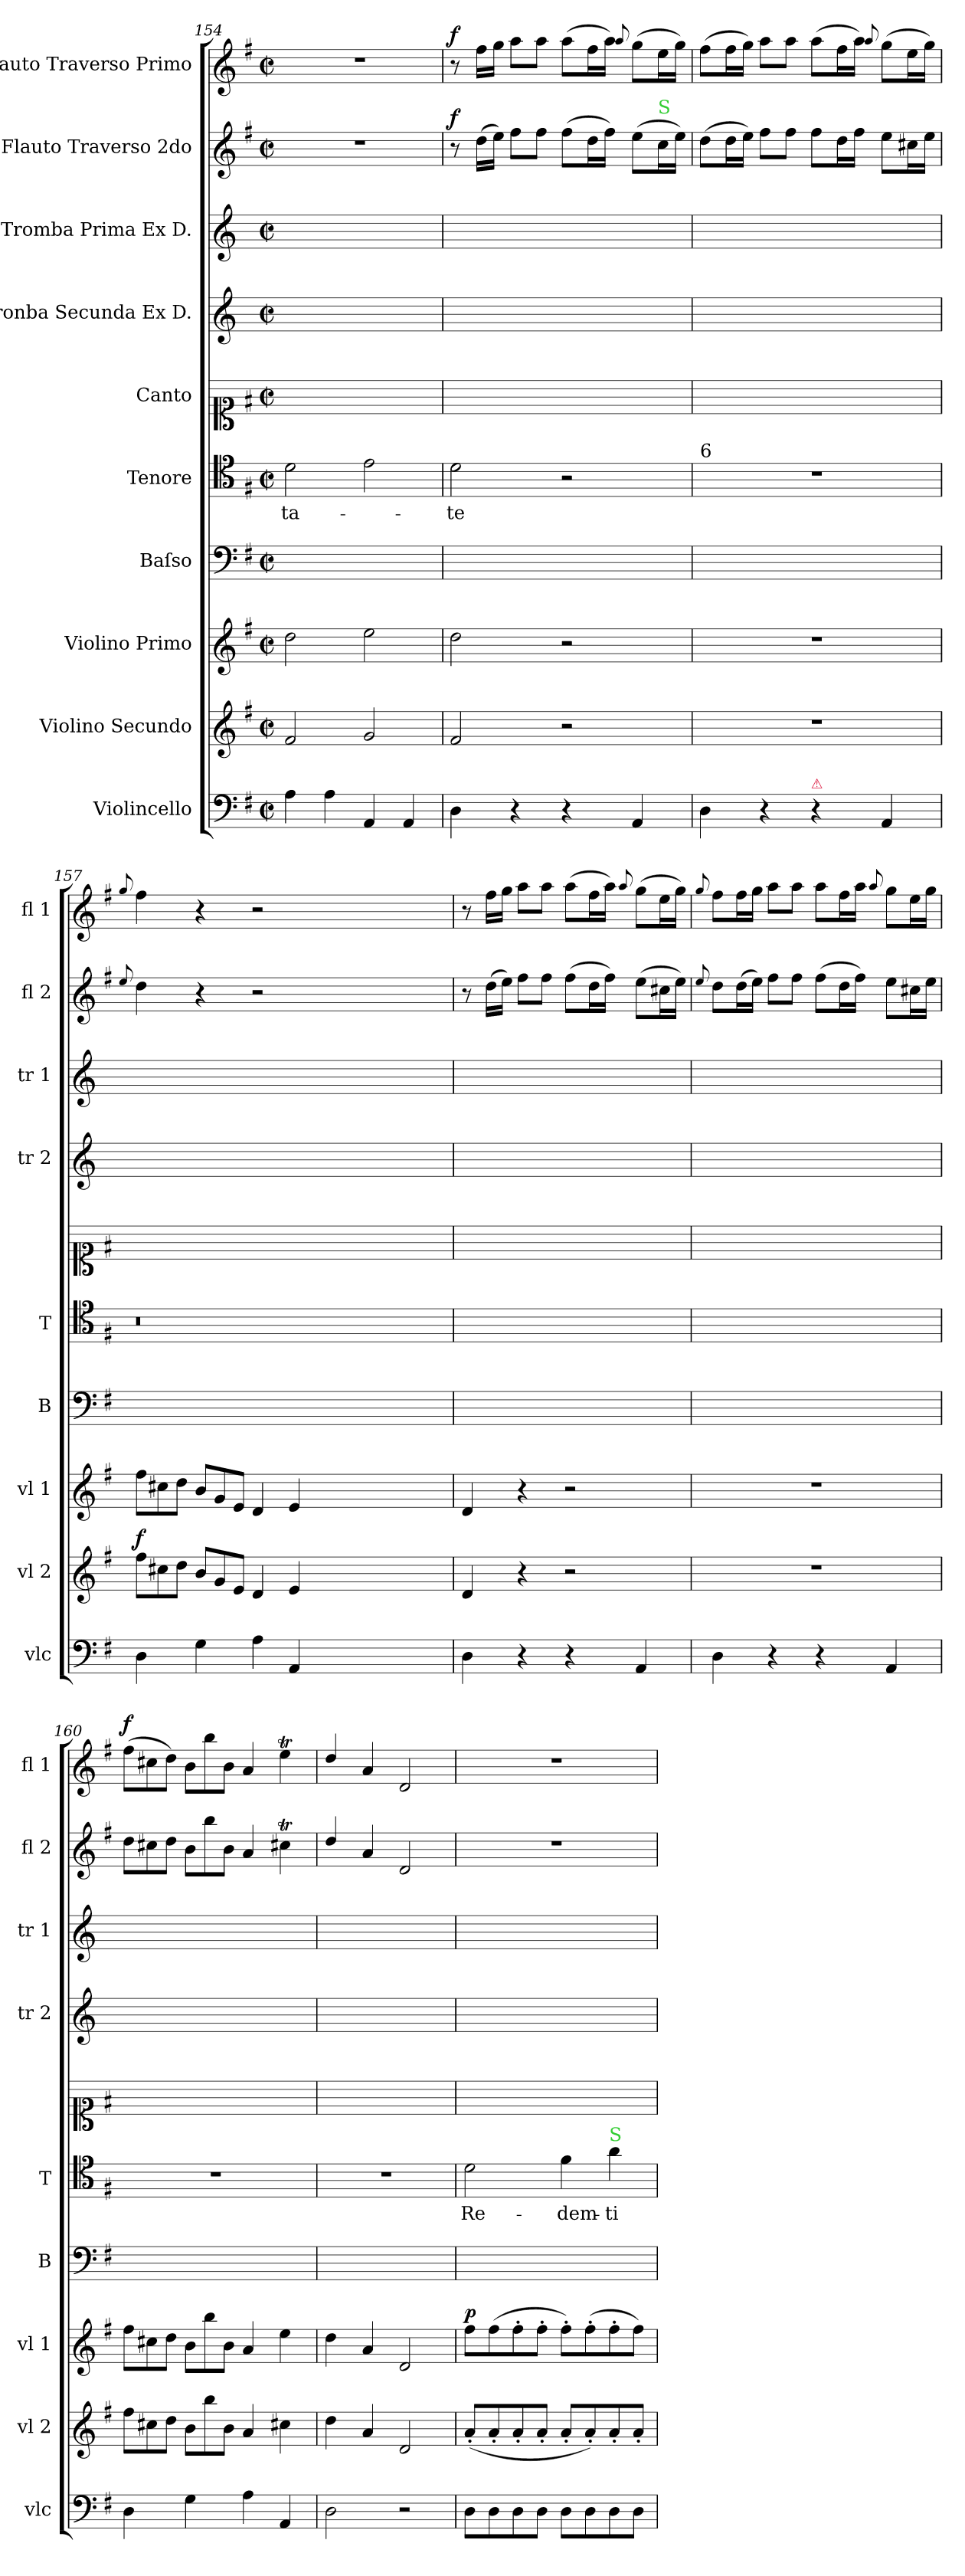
**kern	**kern	**dynam	**kern	**dynam	**kern	**kern	**text	**kern	**kern	**kern	**kern	**dynam	**kern	**dynam
*part10	*part9	*part9	*part8	*part8	*part7	*part6	*part6	*part5	*part4	*part3	*part2	*part2	*part1	*part1
*staff10	*staff9	*staff9	*staff8	*staff8	*staff7	*staff6	*staff6	*staff5	*staff4	*staff3	*staff2	*staff2	*staff1	*staff1
*I"Violincello	*I"Violino Secundo	*	*I"Violino Primo	*	*I"Baſso	*I"Tenore	*	*I"Canto	*I"Tronba Secunda Ex D.	*I"Tromba Prima Ex D.	*I"Flauto Traverso 2do	*	*I"Flauto Traverso Primo	*
*I'vlc	*I'vl 2	*	*I'vl 1	*	*I'B	*I'T	*	*	*I'tr 2	*I'tr 1	*I'fl 2	*	*I'fl 1	*
*clefF4	*clefG2	*	*clefG2	*	*clefF4	*clefC4	*	*clefC1	*clefG2	*clefG2	*clefG2	*	*clefG2	*
*	*	*	*	*	*	*	*	*	*ITrd-1c-2	*ITrd-1c-2	*	*	*	*
*k[f#]	*k[f#]	*	*k[f#]	*	*k[f#]	*k[f#]	*	*k[f#]	*k[f#c#]	*k[f#c#]	*k[f#]	*	*k[f#]	*
*G:	*G:	*	*G:	*	*G:	*G:	*	*G:	*	*	*G:	*	*G:	*
*M2/2	*M2/2	*	*M2/2	*	*M2/2	*M2/2	*	*M2/2	*M2/2	*M2/2	*M2/2	*	*M2/2	*
*met(c|)	*met(c|)	*	*met(c|)	*	*met(c|)	*met(c|)	*	*met(c|)	*met(c|)	*met(c|)	*met(c|)	*	*met(c|)	*
=154	=154	=154	=154	=154	=154	=154	=154	=154	=154	=154	=154	=154	=154	=154
4A\	2f#/	.	2dd\	.	1ryy	2d\	-ta-	1ryy	1ryy	1ryy	1r	.	1r	.
4A\	.	.	.	.	.	.	.	.	.	.	.	.	.	.
4AA/	2g/	.	2ee\	.	.	2e\	.	.	.	.	.	.	.	.
4AA/	.	.	.	.	.	.	.	.	.	.	.	.	.	.
=155	=155	=155	=155	=155	=155	=155	=155	=155	=155	=155	=155	=155	=155	=155
!	!	!	!	!	!	!	!	!	!	!	!	!LO:DY:a	!	!LO:DY:a
4D\	2f#/	.	2dd\	.	1ryy	2d\	-te	1ryy	1ryy	1ryy	8r	f	8r	f
.	.	.	.	.	.	.	.	.	.	.	(16dd\LL	.	16ff#\LL	.
.	.	.	.	.	.	.	.	.	.	.	16ee\JJ)	.	16gg\JJ	.
4r	.	.	.	.	.	.	.	.	.	.	8ff#\L	.	8aa\L	.
.	.	.	.	.	.	.	.	.	.	.	8ff#\J	.	8aa\J	.
4r	2r	.	2r	.	.	2r	.	.	.	.	(8ff#\L	.	(8aa\L	.
.	.	.	.	.	.	.	.	.	.	.	16dd\L	.	16ff#\L	.
.	.	.	.	.	.	.	.	.	.	.	16ff#\JJ)	.	16aa\JJ)	.
.	.	.	.	.	.	.	.	.	.	.	.	.	8qqaa/	.
4AA/	.	.	.	.	.	.	.	.	.	.	(8ee\L	.	(8gg\L	.
!	!	!	!	!	!	!	!	!	!	!	!LO:TX:a:color=limegreen:t=S	!	!	!
.	.	.	.	.	.	.	.	.	.	.	16cc\L	.	16ee\L	.
.	.	.	.	.	.	.	.	.	.	.	16ee\JJ)	.	16gg\JJ)	.
=156	=156	=156	=156	=156	=156	=156	=156	=156	=156	=156	=156	=156	=156	=156
!	!	!	!	!	!	!LO:TX:a:t=6	!	!	!	!	!	!	!	!
4D\	1r	.	1r	.	1ryy	1r	.	1ryy	1ryy	1ryy	(8dd\L	.	(8ff#\L	.
.	.	.	.	.	.	.	.	.	.	.	16dd\L	.	16ff#\L	.
.	.	.	.	.	.	.	.	.	.	.	16ee\JJ)	.	16gg\JJ)	.
4r	.	.	.	.	.	.	.	.	.	.	8ff#\L	.	8aa\L	.
.	.	.	.	.	.	.	.	.	.	.	8ff#\J	.	8aa\J	.
!LO:TX:a:color=crimson:t=⚠	!	!	!	!	!	!	!	!	!	!	!	!	!	!
4r	.	.	.	.	.	.	.	.	.	.	8ff#\L	.	(8aa\L	.
.	.	.	.	.	.	.	.	.	.	.	16dd\L	.	16ff#\L	.
.	.	.	.	.	.	.	.	.	.	.	16ff#\JJ	.	16aa\JJ)	.
.	.	.	.	.	.	.	.	.	.	.	.	.	8qqaa/	.
4AA/	.	.	.	.	.	.	.	.	.	.	8ee\L	.	(8gg\L	.
.	.	.	.	.	.	.	.	.	.	.	16cc#X\L	.	16ee\L	.
.	.	.	.	.	.	.	.	.	.	.	16ee\JJ	.	16gg\JJ)	.
=157	=157	=157	=157	=157	=157	=157	=157	=157	=157	=157	=157	=157	=157	=157
.	.	.	.	.	.	.	.	.	.	.	8qqee/	.	8qqgg/	.
*	*Xtuplet	*	*Xtuplet	*	*	*	*	*	*	*	*	*	*	*
!	!	!LO:DY:a	!	!	!	!	!	!	!	!	!	!	!	!
4D\	12ff#\L	f	12ff#\L	.	1ryy	0.r	.	1ryy	1ryy	1ryy	4dd\	.	4ff#\	.
.	12cc#X\	.	12cc#X\	.	.	.	.	.	.	.	.	.	.	.
.	12dd\J	.	12dd\J	.	.	.	.	.	.	.	.	.	.	.
4G\	12b/L	.	12b/L	.	.	.	.	.	.	.	4r	.	4r	.
.	12g/	.	12g/	.	.	.	.	.	.	.	.	.	.	.
.	12e/J	.	12e/J	.	.	.	.	.	.	.	.	.	.	.
4A\	4d/	.	4d/	.	.	.	.	.	.	.	2r	.	2r	.
4AA/	4e/	.	4e/	.	.	.	.	.	.	.	.	.	.	.
0ryy	0ryy	.	0ryy	.	0ryy	.	.	0ryy	0ryy	0ryy	0ryy	.	0ryy	.
=158	=158	=158	=158	=158	=158	=158	=158	=158	=158	=158	=158	=158	=158	=158
!	!	!	!	!	!	!	!	!	!	!	!	!LO:DY:a	!	!LO:DY:a
4D\	4d/	.	4d/	.	1ryy	1ryy	.	1ryy	1ryy	1ryy	8r	pia	8r	pia
.	.	.	.	.	.	.	.	.	.	.	(16dd\LL	.	16ff#\LL	.
.	.	.	.	.	.	.	.	.	.	.	16ee\JJ)	.	16gg\JJ	.
4r	4r	.	4r	.	.	.	.	.	.	.	8ff#\L	.	8aa\L	.
.	.	.	.	.	.	.	.	.	.	.	8ff#\J	.	8aa\J	.
4r	2r	.	2r	.	.	.	.	.	.	.	(8ff#\L	.	(8aa\L	.
.	.	.	.	.	.	.	.	.	.	.	16dd\L	.	16ff#\L	.
.	.	.	.	.	.	.	.	.	.	.	16ff#\JJ)	.	16aa\JJ)	.
.	.	.	.	.	.	.	.	.	.	.	.	.	8qqaa/	.
4AA/	.	.	.	.	.	.	.	.	.	.	(8ee\L	.	(8gg\L	.
.	.	.	.	.	.	.	.	.	.	.	16cc#X\L	.	16ee\L	.
.	.	.	.	.	.	.	.	.	.	.	16ee\JJ)	.	16gg\JJ)	.
=159	=159	=159	=159	=159	=159	=159	=159	=159	=159	=159	=159	=159	=159	=159
.	.	.	.	.	.	.	.	.	.	.	8qqee/	.	8qqgg/	.
4D\	1r	.	1r	.	1ryy	1ryy	.	1ryy	1ryy	1ryy	8dd\L	.	8ff#\L	.
.	.	.	.	.	.	.	.	.	.	.	(16dd\L	.	16ff#\L	.
.	.	.	.	.	.	.	.	.	.	.	16ee\JJ)	.	16gg\JJ	.
4r	.	.	.	.	.	.	.	.	.	.	8ff#\L	.	8aa\L	.
.	.	.	.	.	.	.	.	.	.	.	8ff#\J	.	8aa\J	.
4r	.	.	.	.	.	.	.	.	.	.	(8ff#\L	.	8aa\L	.
.	.	.	.	.	.	.	.	.	.	.	16dd\L	.	16ff#\L	.
.	.	.	.	.	.	.	.	.	.	.	16ff#\JJ)	.	16aa\JJ	.
.	.	.	.	.	.	.	.	.	.	.	.	.	8qqaa/	.
4AA/	.	.	.	.	.	.	.	.	.	.	8ee\L	.	8gg\L	.
.	.	.	.	.	.	.	.	.	.	.	16cc#X\L	.	16ee\L	.
.	.	.	.	.	.	.	.	.	.	.	16ee\JJ	.	16gg\JJ	.
=160	=160	=160	=160	=160	=160	=160	=160	=160	=160	=160	=160	=160	=160	=160
*	*	*	*	*	*	*	*	*	*	*	*Xtuplet	*	*Xtuplet	*
!	!	!	!	!	!	!	!	!	!	!	!	!	!	!LO:DY:a
4D\	12ff#\L	.	12ff#\L	.	1ryy	1r	.	1ryy	1ryy	1ryy	12dd\L	.	(12ff#\L	f
.	12cc#X\	.	12cc#X\	.	.	.	.	.	.	.	12cc#X\	.	12cc#X\	.
.	12dd\J	.	12dd\J	.	.	.	.	.	.	.	12dd\J	.	12dd\J)	.
4G\	12b\L	.	12b\L	.	.	.	.	.	.	.	12b\L	.	12b\L	.
.	12bb\	.	12bb\	.	.	.	.	.	.	.	12bb\	.	12bb\	.
.	12b\J	.	12b\J	.	.	.	.	.	.	.	12b\J	.	12b\J	.
4A\	4a/	.	4a/	.	.	.	.	.	.	.	4a/	.	4a/	.
4AA/	4cc#X\	.	4ee\	.	.	.	.	.	.	.	4cc#Xt\	.	4eeT\	.
=161	=161	=161	=161	=161	=161	=161	=161	=161	=161	=161	=161	=161	=161	=161
2D\	4dd\	.	4dd\	.	1ryy	1r	.	1ryy	1ryy	1ryy	4dd/	.	4dd/	.
.	4a/	.	4a/	.	.	.	.	.	.	.	4a/	.	4a/	.
2r	2d/	.	2d/	.	.	.	.	.	.	.	2d/	.	2d/	.
=162	=162	=162	=162	=162	=162	=162	=162	=162	=162	=162	=162	=162	=162	=162
!	!	!LO:DY:a	!	!LO:DY:a	!	!	!	!	!	!	!	!	!	!
8D\L	(8a'/L	pia	8ff#\L	p	1ryy	2d\	Re-	1ryy	1ryy	1ryy	1r	.	1r	.
8D\	8a'/	.	(8ff#\	.	.	.	.	.	.	.	.	.	.	.
8D\	8a'/	.	8ff#'\	.	.	.	.	.	.	.	.	.	.	.
8D\J	8a'/J	.	8ff#'\J	.	.	.	.	.	.	.	.	.	.	.
8D\L	8a'/L	.	8ff#'\L)	.	.	4f#\	-dem-	.	.	.	.	.	.	.
8D\	8a'/)	.	(8ff#'\	.	.	.	.	.	.	.	.	.	.	.
!	!	!	!	!	!	!LO:TX:a:color=limegreen:t=S	!	!	!	!	!	!	!	!
8D\	8a'/	.	8ff#'\	.	.	4a\	-ti-	.	.	.	.	.	.	.
8D\J	8a'/J	.	8ff#\J)	.	.	.	.	.	.	.	.	.	.	.
=	=	=	=	=	=	=	=	=	=	=	=	=	=	=
*-	*-	*-	*-	*-	*-	*-	*-	*-	*-	*-	*-	*-	*-	*-
